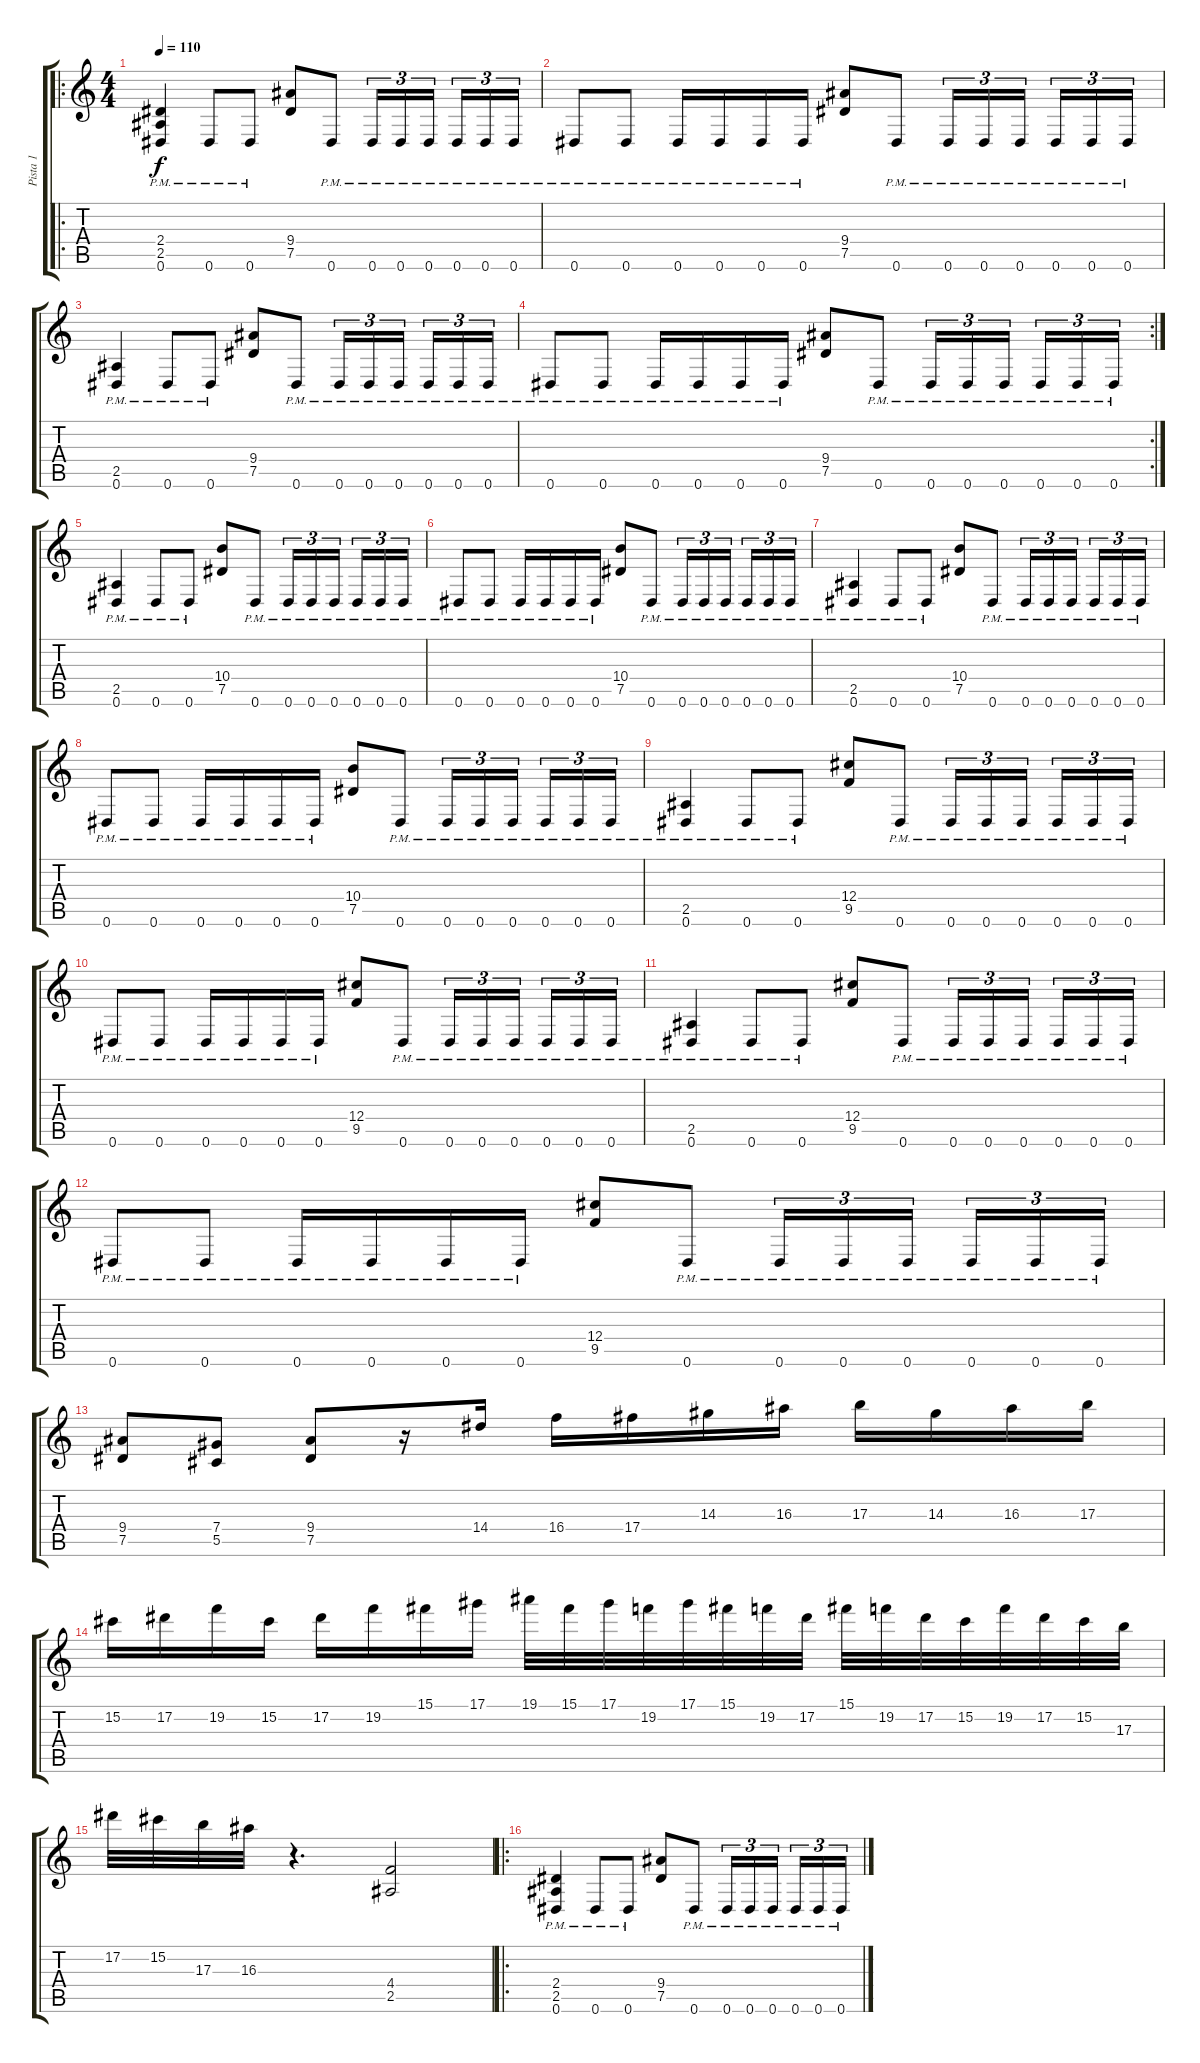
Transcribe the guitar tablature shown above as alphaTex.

\track ("Pista 1" "Pista 1") {instrument distortionguitar}
\staff {score tabs}
\tuning (Eb4 Bb3 Gb3 Db3 Ab2 Eb2) {hide}
\ro
\ts (4 4)
\tempo 110
\clef g2
\ks c
(2.4 2.5 0.6{pm}).4{dy f instrument distortionguitar} 0.6{pm}.8 0.6{pm}.8 (9.4 7.5).8 0.6{pm}.8 0.6{pm}.16{tu (3 2)} 0.6{pm}.16{tu (3 2)} 0.6{pm}.16{tu (3 2)} 0.6{pm}.16{tu (3 2)} 0.6{pm}.16{tu (3 2)} 0.6{pm}.16{tu (3 2)} |
0.6{pm}.8 0.6{pm}.8 0.6{pm}.16 0.6{pm}.16 0.6{pm}.16 0.6{pm}.16 (9.4 7.5).8 0.6{pm}.8 0.6{pm}.16{tu (3 2)} 0.6{pm}.16{tu (3 2)} 0.6{pm}.16{tu (3 2)} 0.6{pm}.16{tu (3 2)} 0.6{pm}.16{tu (3 2)} 0.6{pm}.16{tu (3 2)} |
(2.5 0.6{pm}).4 0.6{pm}.8 0.6{pm}.8 (9.4 7.5).8 0.6{pm}.8 0.6{pm}.16{tu (3 2)} 0.6{pm}.16{tu (3 2)} 0.6{pm}.16{tu (3 2)} 0.6{pm}.16{tu (3 2)} 0.6{pm}.16{tu (3 2)} 0.6{pm}.16{tu (3 2)} |
\rc 2
0.6{pm}.8 0.6{pm}.8 0.6{pm}.16 0.6{pm}.16 0.6{pm}.16 0.6{pm}.16 (9.4 7.5).8 0.6{pm}.8 0.6{pm}.16{tu (3 2)} 0.6{pm}.16{tu (3 2)} 0.6{pm}.16{tu (3 2)} 0.6{pm}.16{tu (3 2)} 0.6{pm}.16{tu (3 2)} 0.6{pm}.16{tu (3 2)} |
(2.5 0.6{pm}).4 0.6{pm}.8 0.6{pm}.8 (10.4 7.5).8 0.6{pm}.8 0.6{pm}.16{tu (3 2)} 0.6{pm}.16{tu (3 2)} 0.6{pm}.16{tu (3 2)} 0.6{pm}.16{tu (3 2)} 0.6{pm}.16{tu (3 2)} 0.6{pm}.16{tu (3 2)} |
0.6{pm}.8 0.6{pm}.8 0.6{pm}.16 0.6{pm}.16 0.6{pm}.16 0.6{pm}.16 (10.4 7.5).8 0.6{pm}.8 0.6{pm}.16{tu (3 2)} 0.6{pm}.16{tu (3 2)} 0.6{pm}.16{tu (3 2)} 0.6{pm}.16{tu (3 2)} 0.6{pm}.16{tu (3 2)} 0.6{pm}.16{tu (3 2)} |
(2.5 0.6{pm}).4 0.6{pm}.8 0.6{pm}.8 (10.4 7.5).8 0.6{pm}.8 0.6{pm}.16{tu (3 2)} 0.6{pm}.16{tu (3 2)} 0.6{pm}.16{tu (3 2)} 0.6{pm}.16{tu (3 2)} 0.6{pm}.16{tu (3 2)} 0.6{pm}.16{tu (3 2)} |
0.6{pm}.8 0.6{pm}.8 0.6{pm}.16 0.6{pm}.16 0.6{pm}.16 0.6{pm}.16 (10.4 7.5).8 0.6{pm}.8 0.6{pm}.16{tu (3 2)} 0.6{pm}.16{tu (3 2)} 0.6{pm}.16{tu (3 2)} 0.6{pm}.16{tu (3 2)} 0.6{pm}.16{tu (3 2)} 0.6{pm}.16{tu (3 2)} |
(2.5 0.6{pm}).4 0.6{pm}.8 0.6{pm}.8 (12.4 9.5).8 0.6{pm}.8 0.6{pm}.16{tu (3 2)} 0.6{pm}.16{tu (3 2)} 0.6{pm}.16{tu (3 2)} 0.6{pm}.16{tu (3 2)} 0.6{pm}.16{tu (3 2)} 0.6{pm}.16{tu (3 2)} |
0.6{pm}.8 0.6{pm}.8 0.6{pm}.16 0.6{pm}.16 0.6{pm}.16 0.6{pm}.16 (12.4 9.5).8 0.6{pm}.8 0.6{pm}.16{tu (3 2)} 0.6{pm}.16{tu (3 2)} 0.6{pm}.16{tu (3 2)} 0.6{pm}.16{tu (3 2)} 0.6{pm}.16{tu (3 2)} 0.6{pm}.16{tu (3 2)} |
(2.5 0.6{pm}).4 0.6{pm}.8 0.6{pm}.8 (12.4 9.5).8 0.6{pm}.8 0.6{pm}.16{tu (3 2)} 0.6{pm}.16{tu (3 2)} 0.6{pm}.16{tu (3 2)} 0.6{pm}.16{tu (3 2)} 0.6{pm}.16{tu (3 2)} 0.6{pm}.16{tu (3 2)} |
0.6{pm}.8 0.6{pm}.8 0.6{pm}.16 0.6{pm}.16 0.6{pm}.16 0.6{pm}.16 (12.4 9.5).8 0.6{pm}.8 0.6{pm}.16{tu (3 2)} 0.6{pm}.16{tu (3 2)} 0.6{pm}.16{tu (3 2)} 0.6{pm}.16{tu (3 2)} 0.6{pm}.16{tu (3 2)} 0.6{pm}.16{tu (3 2)} |
(9.4 7.5).8 (7.4 5.5).8 (9.4 7.5).8 r.16 14.4.16 16.4.16 17.4.16 14.3.16 16.3.16 17.3.16 14.3.16 16.3.16 17.3.16 |
15.2.16 17.2.16 19.2.16 15.2.16 17.2.16 19.2.16 15.1.16 17.1.16 19.1.32 15.1.32 17.1.32 19.2.32 17.1.32 15.1.32 19.2.32 17.2.32 15.1.32 19.2.32 17.2.32 15.2.32 19.2.32 17.2.32 15.2.32 17.3.32 |
17.2.32 15.2.32 17.3.32 16.3.32 r.4{d} (4.4 2.5).2 |
\ro
(2.4 2.5 0.6{pm}).4 0.6{pm}.8 0.6{pm}.8 (9.4 7.5).8 0.6{pm}.8 0.6{pm}.16{tu (3 2)} 0.6{pm}.16{tu (3 2)} 0.6{pm}.16{tu (3 2)} 0.6{pm}.16{tu (3 2)} 0.6{pm}.16{tu (3 2)} 0.6{pm}.16{tu (3 2)}
